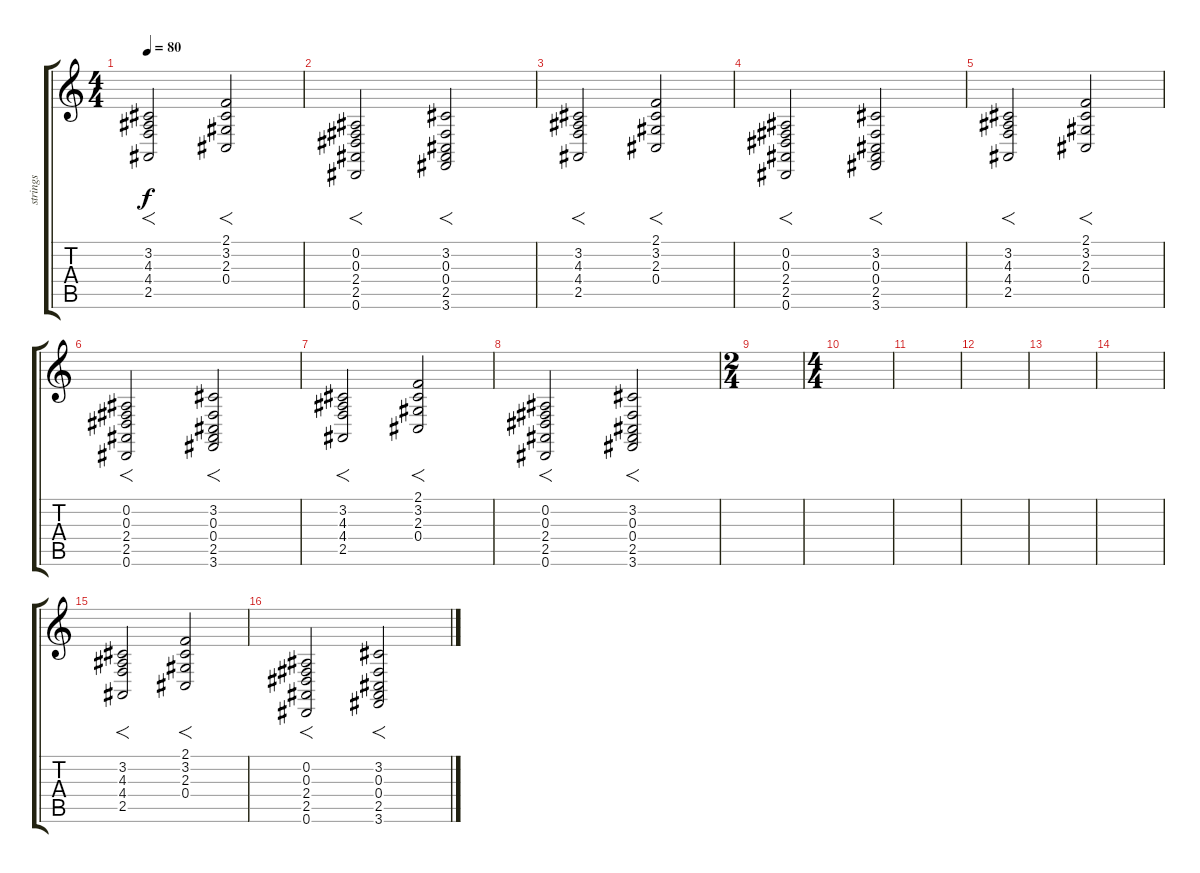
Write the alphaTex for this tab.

\track ("strings" "strings") {instrument synthstrings1}
\staff {score tabs}
\tuning (Eb4 Bb3 Gb3 Db3 Ab2 Eb2) {hide}
\ts (4 4)
\tempo 80
\clef g2
\ks c
(3.2 4.3 4.4 2.5).2{f dy f instrument synthstrings1} (2.1 3.2 2.3 0.4).2{f} |
(0.2 0.3 2.4 2.5 0.6).2{f} (3.2 0.3 0.4 2.5 3.6).2{f} |
(3.2 4.3 4.4 2.5).2{f} (2.1 3.2 2.3 0.4).2{f} |
(0.2 0.3 2.4 2.5 0.6).2{f} (3.2 0.3 0.4 2.5 3.6).2{f} |
(3.2 4.3 4.4 2.5).2{f} (2.1 3.2 2.3 0.4).2{f} |
(0.2 0.3 2.4 2.5 0.6).2{f} (3.2 0.3 0.4 2.5 3.6).2{f} |
(3.2 4.3 4.4 2.5).2{f} (2.1 3.2 2.3 0.4).2{f} |
(0.2 0.3 2.4 2.5 0.6).2{f} (3.2 0.3 0.4 2.5 3.6).2{f} |
\ts (2 4)
|
\ts (4 4)
|
|
|
|
|
(3.2 4.3 4.4 2.5).2{f} (2.1 3.2 2.3 0.4).2{f} |
(0.2 0.3 2.4 2.5 0.6).2{f} (3.2 0.3 0.4 2.5 3.6).2{f}
